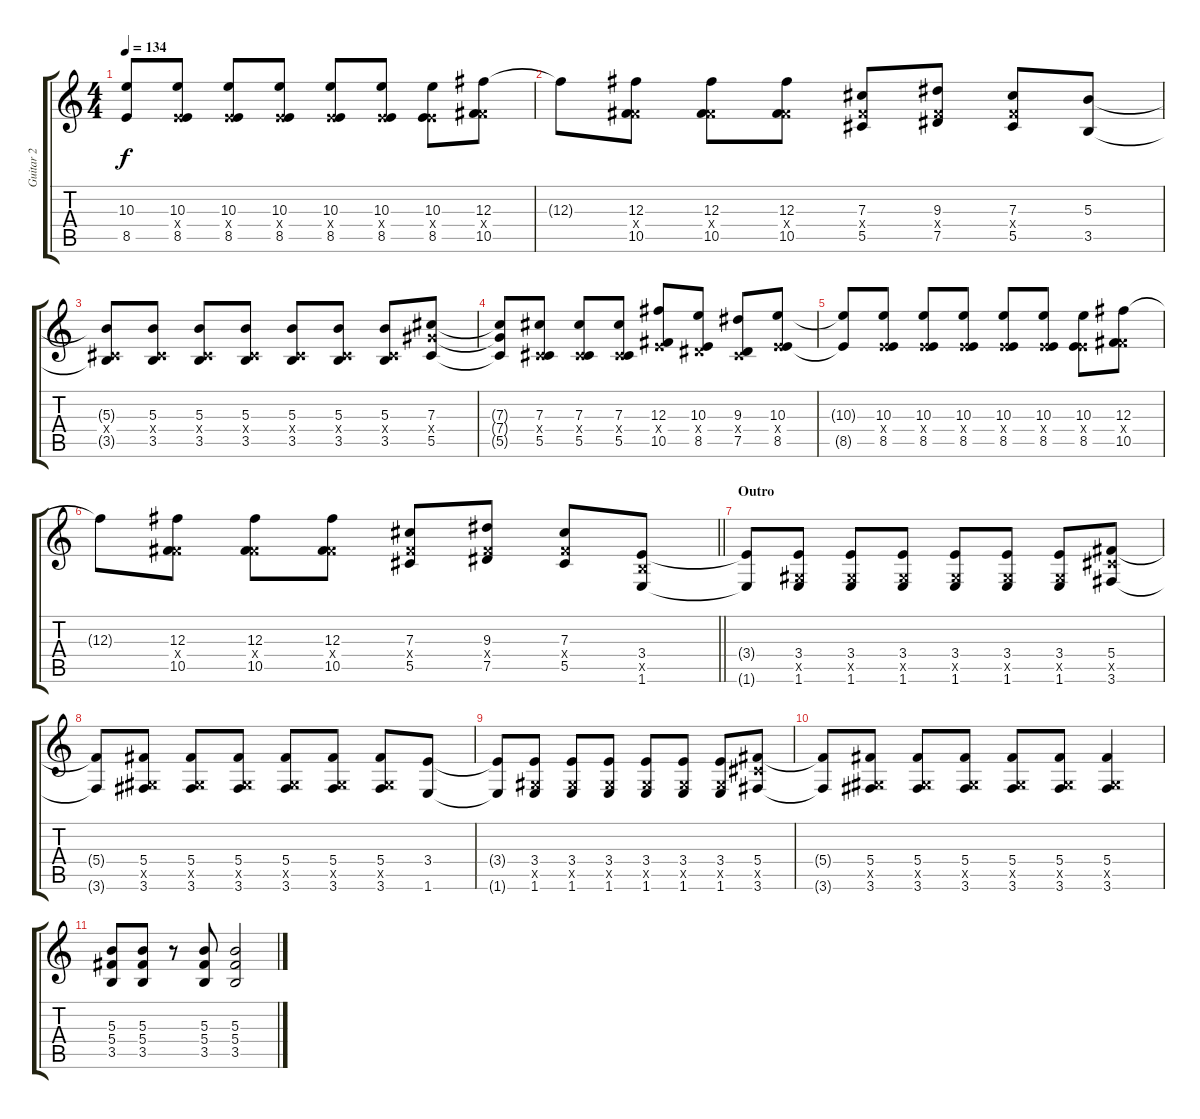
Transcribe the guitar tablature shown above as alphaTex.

\track ("Guitar 2" "Guitar 2") {instrument distortionguitar}
\staff {score tabs}
\tuning (Eb4 Bb3 Gb3 Db3 Ab2 Eb2) {hide}
\ts (4 4)
\tempo 134
\clef g2
\ks c
(10.3{t} 8.5{t}).8{dy f} (10.3 3.4{x} 8.5).8 (10.3 3.4{x} 8.5).8 (10.3 3.4{x} 8.5).8 (10.3 3.4{x} 8.5).8 (10.3 3.4{x} 8.5).8 (10.3 3.4{x} 8.5).8 (12.3 5.4{x} 10.5).8 |
12.3{t}.8 (12.3 5.4{x} 10.5).8 (12.3 5.4{x} 10.5).8 (12.3 5.4{x} 10.5).8 (7.3 5.4{x} 5.5).8 (9.3 5.4{x} 7.5).8 (7.3 5.4{x} 5.5).8 (5.3 3.5).8 |
(5.3{t} 0.4{x} 3.5{t}).8 (5.3 0.4{x} 3.5).8 (5.3 0.4{x} 3.5).8 (5.3 0.4{x} 3.5).8 (5.3 0.4{x} 3.5).8 (5.3 0.4{x} 3.5).8 (5.3 0.4{x} 3.5).8 (7.3 7.4{x} 5.5).8 |
(7.3{t} 7.4{t} 5.5{t}).8 (7.3 0.4{x} 5.5).8 (7.3 0.4{x} 5.5).8 (7.3 0.4{x} 5.5).8 (12.3 3.4{x} 10.5).8 (10.3 2.4{x} 8.5).8 (9.3 0.4{x} 7.5).8 (10.3 3.4{x} 8.5).8 |
(10.3{t} 8.5{t}).8 (10.3 3.4{x} 8.5).8 (10.3 3.4{x} 8.5).8 (10.3 3.4{x} 8.5).8 (10.3 3.4{x} 8.5).8 (10.3 3.4{x} 8.5).8 (10.3 3.4{x} 8.5).8 (12.3 5.4{x} 10.5).8 |
\barLineRight lightlight
12.3{t}.8 (12.3 5.4{x} 10.5).8 (12.3 5.4{x} 10.5).8 (12.3 5.4{x} 10.5).8 (7.3 5.4{x} 5.5).8 (9.3 5.4{x} 7.5).8 (7.3 5.4{x} 5.5).8 (3.4 3.5{x} 1.6).8 |
\section ("" "Outro")
(3.4{t} 1.6{t}).8 (3.4 0.5{x} 1.6).8 (3.4 0.5{x} 1.6).8 (3.4 0.5{x} 1.6).8 (3.4 0.5{x} 1.6).8 (3.4 0.5{x} 1.6).8 (3.4 0.5{x} 1.6).8 (5.4 5.5{x} 3.6).8 |
(5.4{t} 3.6{t}).8 (5.4 0.5{x} 3.6).8 (5.4 0.5{x} 3.6).8 (5.4 0.5{x} 3.6).8 (5.4 0.5{x} 3.6).8 (5.4 0.5{x} 3.6).8 (5.4 0.5{x} 3.6).8 (3.4 1.6).8 |
(3.4{t} 1.6{t}).8 (3.4 0.5{x} 1.6).8 (3.4 0.5{x} 1.6).8 (3.4 0.5{x} 1.6).8 (3.4 0.5{x} 1.6).8 (3.4 0.5{x} 1.6).8 (3.4 0.5{x} 1.6).8 (5.4 5.5{x} 3.6).8 |
(5.4{t} 3.6{t}).8 (5.4 0.5{x} 3.6).8 (5.4 0.5{x} 3.6).8 (5.4 0.5{x} 3.6).8 (5.4 0.5{x} 3.6).8 (5.4 0.5{x} 3.6).8 (5.4 0.5{x} 3.6).4 |
(5.3 5.4 3.5).8 (5.3 5.4 3.5).8 r.8 (5.3 5.4 3.5).8 (5.3 5.4 3.5).2
